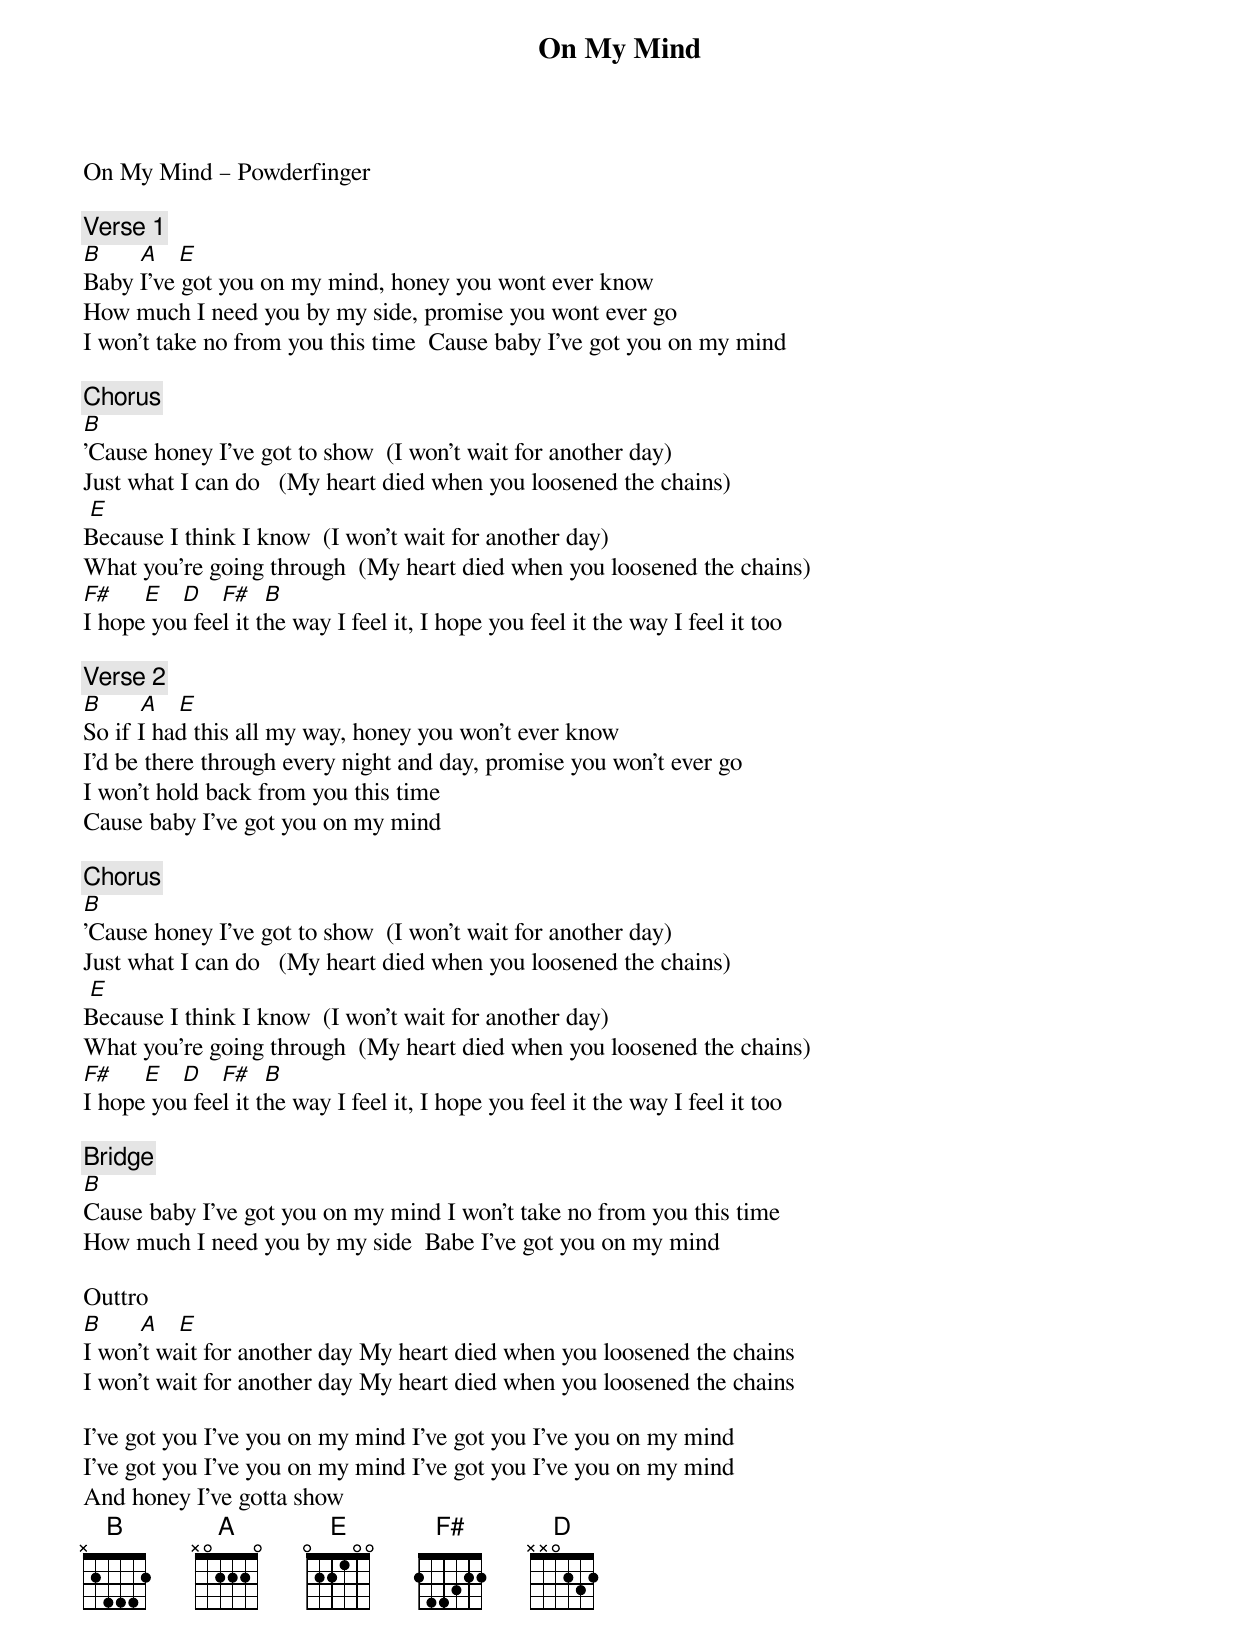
{title: On My Mind}
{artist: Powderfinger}
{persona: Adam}
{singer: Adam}
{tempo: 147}
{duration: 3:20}
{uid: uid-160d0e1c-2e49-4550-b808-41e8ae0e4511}
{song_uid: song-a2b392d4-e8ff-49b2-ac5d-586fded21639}



On My Mind – Powderfinger

{comment: Verse 1}
[B]						[A]			[E]
Baby I've got you on my mind, honey you wont ever know
How much I need you by my side, promise you wont ever go
I won't take no from you this time 	Cause baby I've got you on my mind

{comment: Chorus}
[B]
'Cause honey I've got to show 	(I won't wait for another day)
Just what I can do 		(My heart died when you loosened the chains)
	[E]
Because I think I know		(I won't wait for another day)
What you're going through 	(My heart died when you loosened the chains)
[F#] 				[E]			[D] 		[F#]		[B]
I hope you feel it the way I feel it, I hope you feel it the way I feel it too

{comment: Verse 2}
[B]						[A]			[E]
So if I had this all my way, honey you won't ever know
I'd be there through every night and day, promise you won't ever go
I won’t hold back from you this time
Cause baby I've got you on my mind

{comment: Chorus}
[B]
'Cause honey I've got to show 	(I won't wait for another day)
Just what I can do 		(My heart died when you loosened the chains)
	[E]
Because I think I know		(I won't wait for another day)
What you're going through 	(My heart died when you loosened the chains)
[F#] 				[E]			[D] 		[F#]		[B]
I hope you feel it the way I feel it, I hope you feel it the way I feel it too

{comment: Bridge}
[B]
Cause baby I’ve got you on my mind	I won’t take no from you this time
How much I need you by my side		Babe I’ve got you on my mind

Outtro
[B]						[A]			[E]
I won't wait for another day	My heart died when you loosened the chains
I won't wait for another day	My heart died when you loosened the chains

I’ve got you I’ve you on my mind	I’ve got you I’ve you on my mind
I’ve got you I’ve you on my mind	I’ve got you I’ve you on my mind
And honey I’ve gotta show
